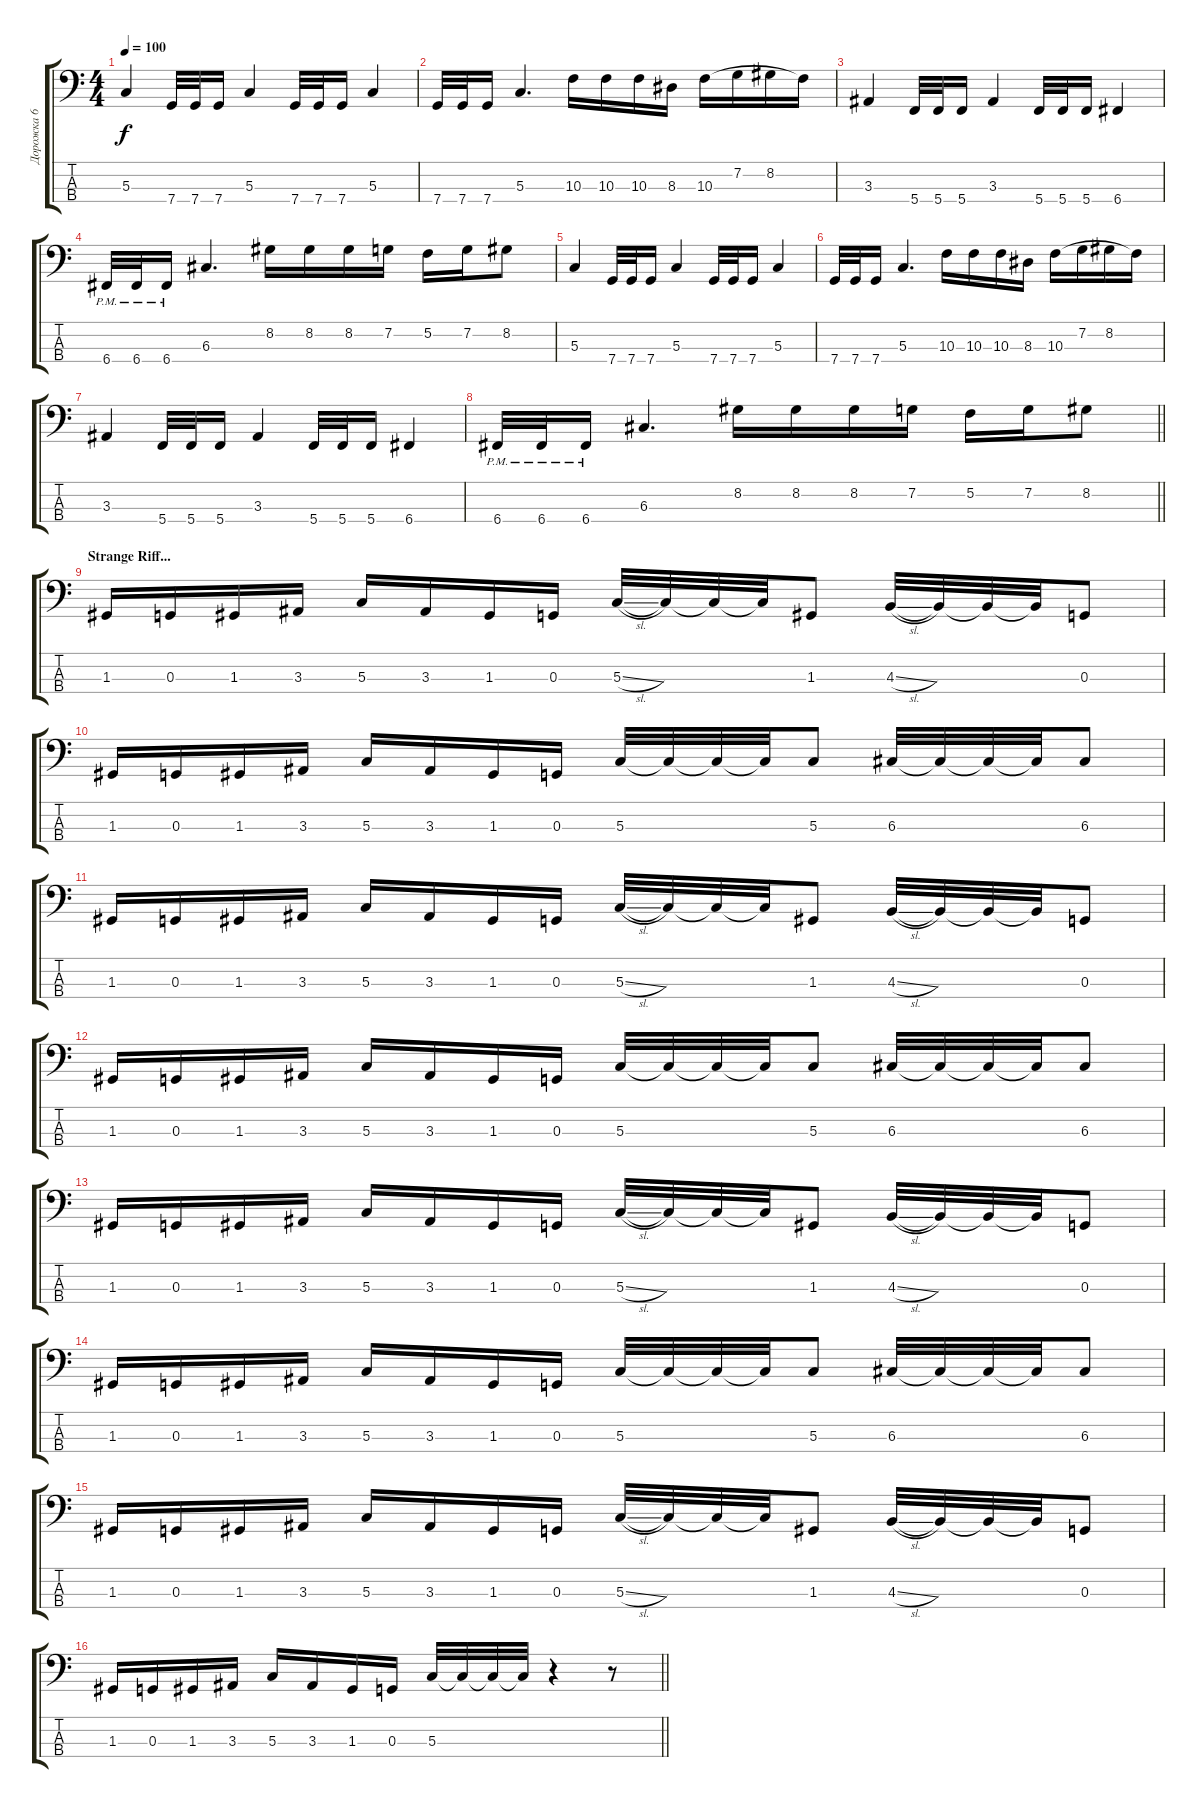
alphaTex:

\track ("Дорожка 6" "Дорожка 6") {instrument acousticguitarsteel}
\staff {score tabs}
\tuning (F2 C2 G1 C1) {hide}
\ts (4 4)
\tempo 100
\clef f4
\ks c
5.3.4{dy f} 7.4.32 7.4.32 7.4.16 5.3.4 7.4.32 7.4.32 7.4.16 5.3.4 |
7.4.32 7.4.32 7.4.16 5.3.4{d} 10.3.16 10.3.16 10.3.16 8.3.16 10.3.16 7.2.16 8.2.16 10.3{t}.16 |
3.3.4 5.4.32 5.4.32 5.4.16 3.3.4 5.4.32 5.4.32 5.4.16 6.4.4 |
6.4{pm}.32 6.4{pm}.32 6.4{pm}.16 6.3.4{d} 8.2.16 8.2.16 8.2.16 7.2.16 5.2.16 7.2.16 8.2.8 |
5.3.4 7.4.32 7.4.32 7.4.16 5.3.4 7.4.32 7.4.32 7.4.16 5.3.4 |
7.4.32 7.4.32 7.4.16 5.3.4{d} 10.3.16 10.3.16 10.3.16 8.3.16 10.3.16 7.2.16 8.2.16 10.3{t}.16 |
3.3.4 5.4.32 5.4.32 5.4.16 3.3.4 5.4.32 5.4.32 5.4.16 6.4.4 |
\barLineRight lightlight
6.4{pm}.32 6.4{pm}.32 6.4{pm}.16 6.3.4{d} 8.2.16 8.2.16 8.2.16 7.2.16 5.2.16 7.2.16 8.2.8 |
\section ("" "Strange Riff...")
1.3.16 0.3.16 1.3.16 3.3.16 5.3.16 3.3.16 1.3.16 0.3.16 5.3{sl}.32 5.3{t}.32 5.3{t}.32 5.3{t}.32 1.3.8 4.3{sl}.32 4.3{t}.32 4.3{t}.32 4.3{t}.32 0.3.8 |
1.3.16 0.3.16 1.3.16 3.3.16 5.3.16 3.3.16 1.3.16 0.3.16 5.3.32 5.3{t}.32 5.3{t}.32 5.3{t}.32 5.3.8 6.3.32 6.3{t}.32 6.3{t}.32 6.3{t}.32 6.3.8 |
1.3.16 0.3.16 1.3.16 3.3.16 5.3.16 3.3.16 1.3.16 0.3.16 5.3{sl}.32 5.3{t}.32 5.3{t}.32 5.3{t}.32 1.3.8 4.3{sl}.32 4.3{t}.32 4.3{t}.32 4.3{t}.32 0.3.8 |
1.3.16 0.3.16 1.3.16 3.3.16 5.3.16 3.3.16 1.3.16 0.3.16 5.3.32 5.3{t}.32 5.3{t}.32 5.3{t}.32 5.3.8 6.3.32 6.3{t}.32 6.3{t}.32 6.3{t}.32 6.3.8 |
1.3.16 0.3.16 1.3.16 3.3.16 5.3.16 3.3.16 1.3.16 0.3.16 5.3{sl}.32 5.3{t}.32 5.3{t}.32 5.3{t}.32 1.3.8 4.3{sl}.32 4.3{t}.32 4.3{t}.32 4.3{t}.32 0.3.8 |
1.3.16 0.3.16 1.3.16 3.3.16 5.3.16 3.3.16 1.3.16 0.3.16 5.3.32 5.3{t}.32 5.3{t}.32 5.3{t}.32 5.3.8 6.3.32 6.3{t}.32 6.3{t}.32 6.3{t}.32 6.3.8 |
1.3.16 0.3.16 1.3.16 3.3.16 5.3.16 3.3.16 1.3.16 0.3.16 5.3{sl}.32 5.3{t}.32 5.3{t}.32 5.3{t}.32 1.3.8 4.3{sl}.32 4.3{t}.32 4.3{t}.32 4.3{t}.32 0.3.8 |
\barLineRight lightlight
1.3.16 0.3.16 1.3.16 3.3.16 5.3.16 3.3.16 1.3.16 0.3.16 5.3.32 5.3{t}.32 5.3{t}.32 5.3{t}.32 r.4 r.8
